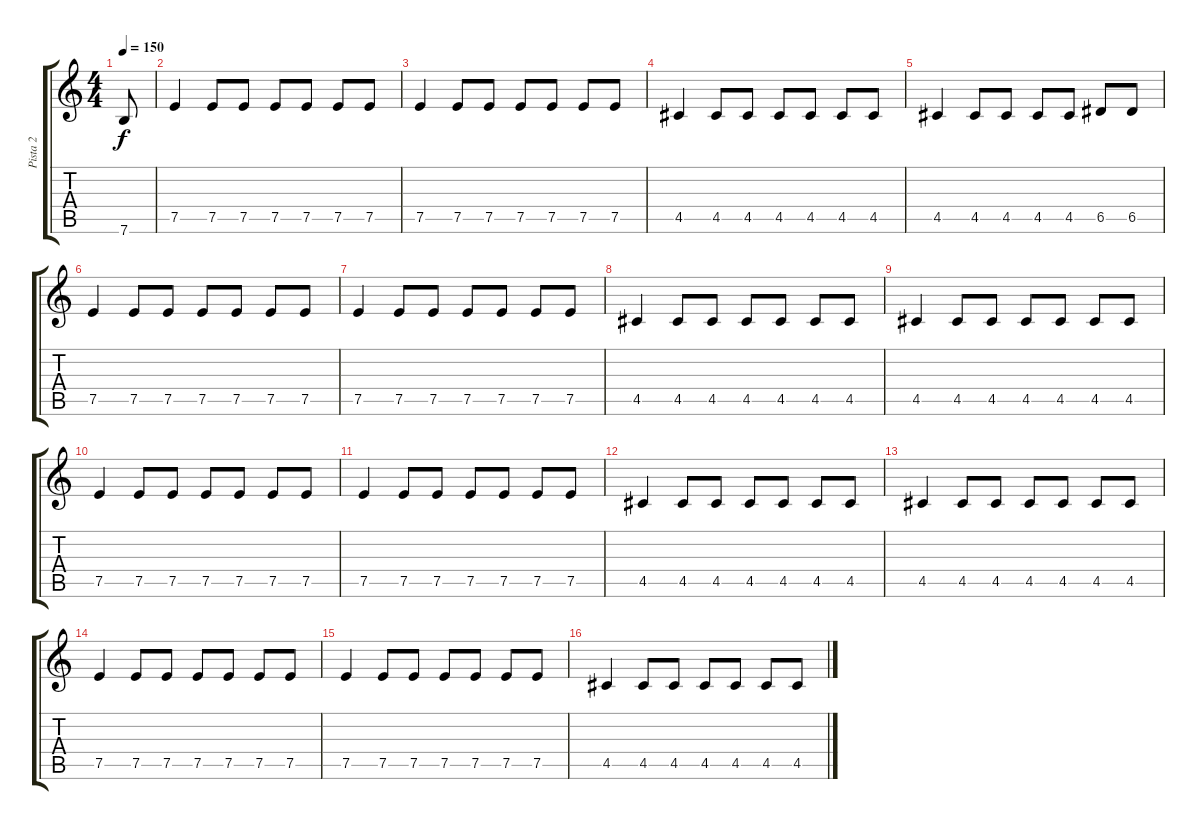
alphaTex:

\track ("Pista 2" "Pista 2") {instrument electricbassfinger}
\staff {score tabs}
\tuning (E4 B3 G3 D3 A2 E2) {hide}
\ts (4 4)
\tempo 150
\clef g2
\ks c
7.6.8{dy f} |
7.5.4 7.5.8 7.5.8 7.5.8 7.5.8 7.5.8 7.5.8 |
7.5.4 7.5.8 7.5.8 7.5.8 7.5.8 7.5.8 7.5.8 |
4.5.4 4.5.8 4.5.8 4.5.8 4.5.8 4.5.8 4.5.8 |
4.5.4 4.5.8 4.5.8 4.5.8 4.5.8 6.5.8 6.5.8 |
7.5.4 7.5.8 7.5.8 7.5.8 7.5.8 7.5.8 7.5.8 |
7.5.4 7.5.8 7.5.8 7.5.8 7.5.8 7.5.8 7.5.8 |
4.5.4 4.5.8 4.5.8 4.5.8 4.5.8 4.5.8 4.5.8 |
4.5.4 4.5.8 4.5.8 4.5.8 4.5.8 4.5.8 4.5.8 |
7.5.4 7.5.8 7.5.8 7.5.8 7.5.8 7.5.8 7.5.8 |
7.5.4 7.5.8 7.5.8 7.5.8 7.5.8 7.5.8 7.5.8 |
4.5.4 4.5.8 4.5.8 4.5.8 4.5.8 4.5.8 4.5.8 |
4.5.4 4.5.8 4.5.8 4.5.8 4.5.8 4.5.8 4.5.8 |
7.5.4 7.5.8 7.5.8 7.5.8 7.5.8 7.5.8 7.5.8 |
7.5.4 7.5.8 7.5.8 7.5.8 7.5.8 7.5.8 7.5.8 |
4.5.4 4.5.8 4.5.8 4.5.8 4.5.8 4.5.8 4.5.8
